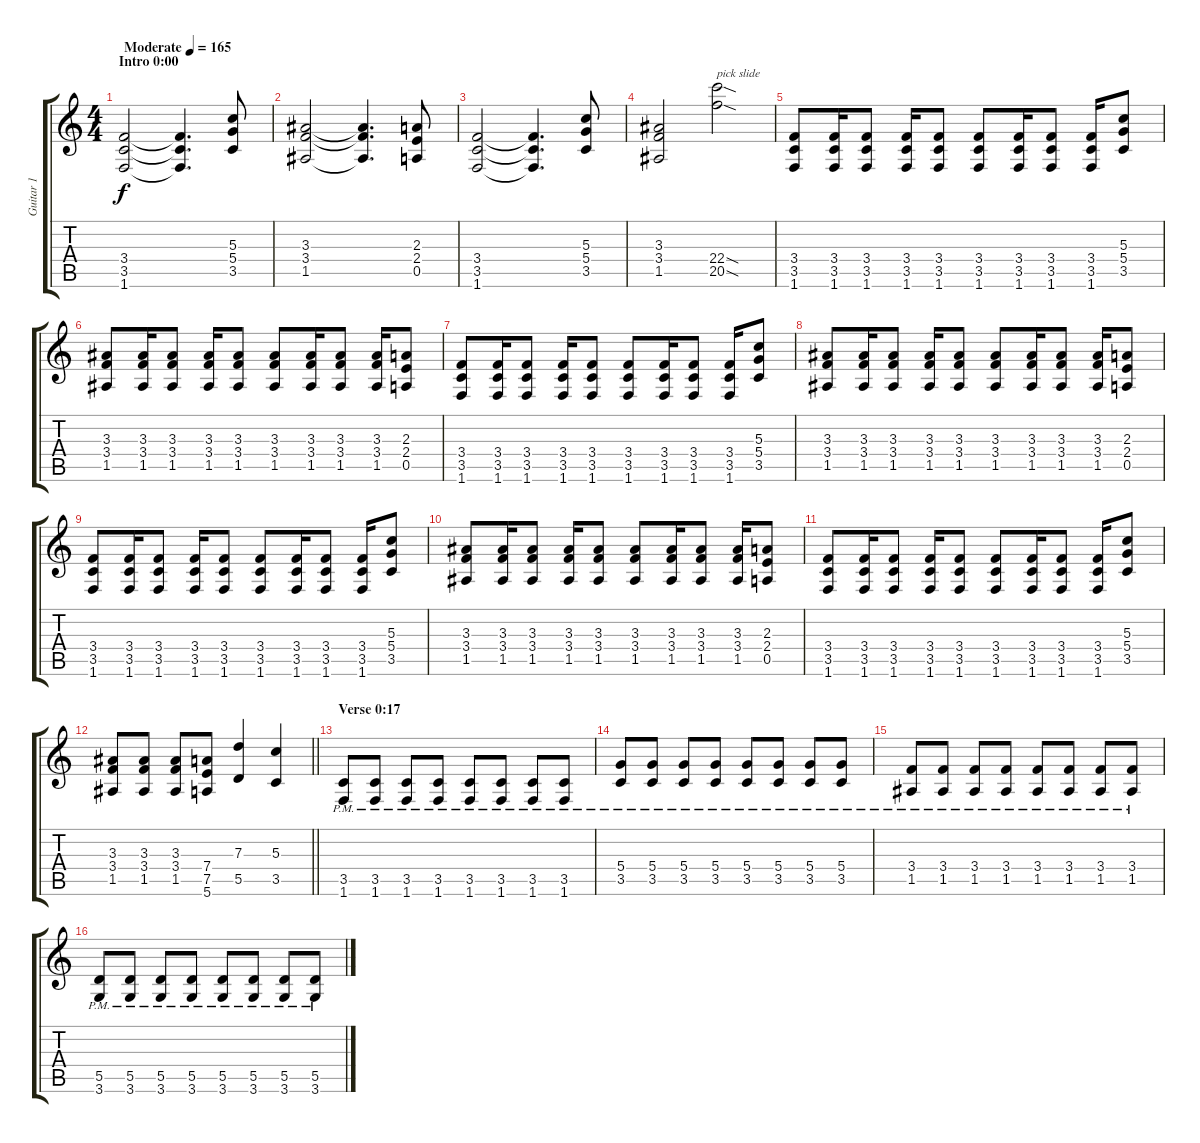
\track ("Guitar 1" "Guitar 1") {instrument distortionguitar}
\staff {score tabs}
\tuning (E4 B3 G3 D3 A2 E2) {hide}
\ts (4 4)
\section ("" "Intro 0:00")
\tempo (165 "Moderate")
\clef g2
\ks c
(3.4 3.5 1.6).2{dy f instrument distortionguitar} (3.4{t} 3.5{t} 1.6{t}).4{d} (5.3 5.4 3.5).8 |
(3.3 3.4 1.5).2 (3.3{t} 3.4{t} 1.5{t}).4{d} (2.3 2.4 0.5).8 |
(3.4 3.5 1.6).2 (3.4{t} 3.5{t} 1.6{t}).4{d} (5.3 5.4 3.5).8 |
(3.3 3.4 1.5).2 (22.4{sod} 20.5{sod}).2{txt "pick slide"} |
(3.4 3.5 1.6).8 (3.4 3.5 1.6).16 (3.4 3.5 1.6).8 (3.4 3.5 1.6).16 (3.4 3.5 1.6).8 (3.4 3.5 1.6).8 (3.4 3.5 1.6).16 (3.4 3.5 1.6).8 (3.4 3.5 1.6).16 (5.3 5.4 3.5).8 |
(3.3 3.4 1.5).8 (3.3 3.4 1.5).16 (3.3 3.4 1.5).8 (3.3 3.4 1.5).16 (3.3 3.4 1.5).8 (3.3 3.4 1.5).8 (3.3 3.4 1.5).16 (3.3 3.4 1.5).8 (3.3 3.4 1.5).16 (2.3 2.4 0.5).8 |
(3.4 3.5 1.6).8 (3.4 3.5 1.6).16 (3.4 3.5 1.6).8 (3.4 3.5 1.6).16 (3.4 3.5 1.6).8 (3.4 3.5 1.6).8 (3.4 3.5 1.6).16 (3.4 3.5 1.6).8 (3.4 3.5 1.6).16 (5.3 5.4 3.5).8 |
(3.3 3.4 1.5).8 (3.3 3.4 1.5).16 (3.3 3.4 1.5).8 (3.3 3.4 1.5).16 (3.3 3.4 1.5).8 (3.3 3.4 1.5).8 (3.3 3.4 1.5).16 (3.3 3.4 1.5).8 (3.3 3.4 1.5).16 (2.3 2.4 0.5).8 |
(3.4 3.5 1.6).8 (3.4 3.5 1.6).16 (3.4 3.5 1.6).8 (3.4 3.5 1.6).16 (3.4 3.5 1.6).8 (3.4 3.5 1.6).8 (3.4 3.5 1.6).16 (3.4 3.5 1.6).8 (3.4 3.5 1.6).16 (5.3 5.4 3.5).8 |
(3.3 3.4 1.5).8 (3.3 3.4 1.5).16 (3.3 3.4 1.5).8 (3.3 3.4 1.5).16 (3.3 3.4 1.5).8 (3.3 3.4 1.5).8 (3.3 3.4 1.5).16 (3.3 3.4 1.5).8 (3.3 3.4 1.5).16 (2.3 2.4 0.5).8 |
(3.4 3.5 1.6).8 (3.4 3.5 1.6).16 (3.4 3.5 1.6).8 (3.4 3.5 1.6).16 (3.4 3.5 1.6).8 (3.4 3.5 1.6).8 (3.4 3.5 1.6).16 (3.4 3.5 1.6).8 (3.4 3.5 1.6).16 (5.3 5.4 3.5).8 |
\barLineRight lightlight
(3.3 3.4 1.5).8 (3.3 3.4 1.5).8 (3.3 3.4 1.5).8 (7.4 7.5 5.6).8 (7.3 5.5).4 (5.3 3.5).4 |
\section ("" "Verse 0:17")
(3.5{pm} 1.6{pm}).8 (3.5{pm} 1.6{pm}).8 (3.5{pm} 1.6{pm}).8 (3.5{pm} 1.6{pm}).8 (3.5{pm} 1.6{pm}).8 (3.5{pm} 1.6{pm}).8 (3.5{pm} 1.6{pm}).8 (3.5{pm} 1.6{pm}).8 |
(5.4{pm} 3.5{pm}).8 (5.4{pm} 3.5{pm}).8 (5.4{pm} 3.5{pm}).8 (5.4{pm} 3.5{pm}).8 (5.4{pm} 3.5{pm}).8 (5.4{pm} 3.5{pm}).8 (5.4{pm} 3.5{pm}).8 (5.4{pm} 3.5{pm}).8 |
(3.4{pm} 1.5{pm}).8 (3.4{pm} 1.5{pm}).8 (3.4{pm} 1.5{pm}).8 (3.4{pm} 1.5{pm}).8 (3.4{pm} 1.5{pm}).8 (3.4{pm} 1.5{pm}).8 (3.4{pm} 1.5{pm}).8 (3.4{pm} 1.5{pm}).8 |
(5.5{pm} 3.6{pm}).8 (5.5{pm} 3.6{pm}).8 (5.5{pm} 3.6{pm}).8 (5.5{pm} 3.6{pm}).8 (5.5{pm} 3.6{pm}).8 (5.5{pm} 3.6{pm}).8 (5.5{pm} 3.6{pm}).8 (5.5{pm} 3.6{pm}).8
